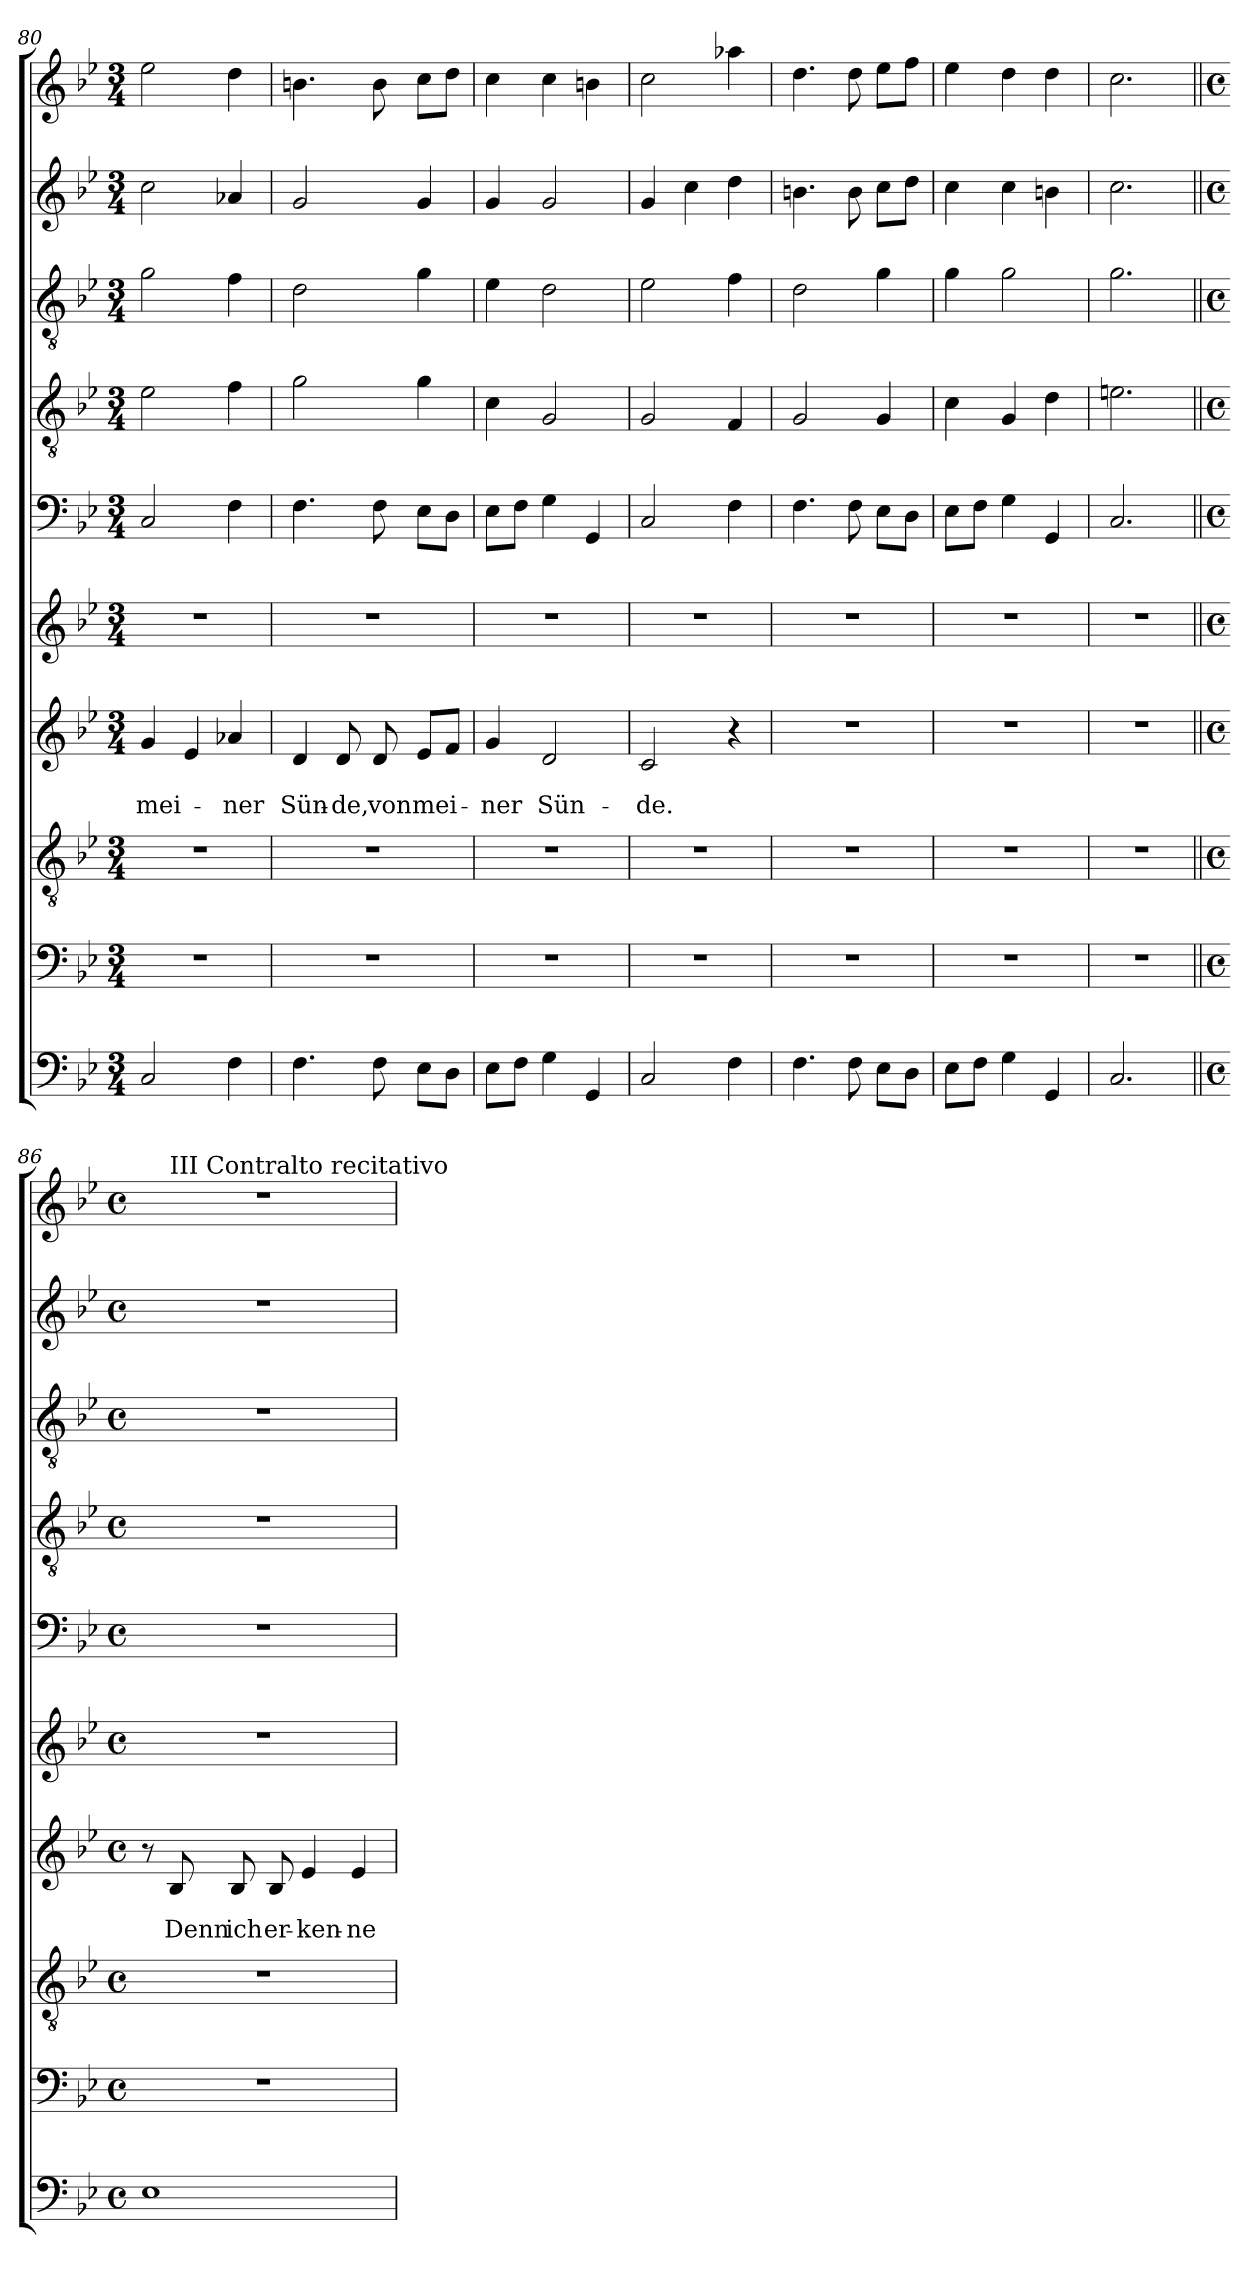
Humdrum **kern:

**kern	**kern	**kern	**kern	**text	**text	**kern	**kern	**kern	**kern	**kern	**kern
*part10	*part9	*part8	*part7	*part7	*part7	*part6	*part5	*part4	*part3	*part2	*part1
*staff10	*staff9	*staff8	*staff7	*staff7	*staff7	*staff6	*staff5	*staff4	*staff3	*staff2	*staff1
*clefF4	*clefF4	*clefGv2	*clefG2	*	*	*clefG2	*clefF4	*clefGv2	*clefGv2	*clefG2	*clefG2
*k[b-e-]	*k[b-e-]	*k[b-e-]	*k[b-e-]	*	*	*k[b-e-]	*k[b-e-]	*k[b-e-]	*k[b-e-]	*k[b-e-]	*k[b-e-]
*g:	*g:	*g:	*g:	*	*	*g:	*g:	*g:	*g:	*g:	*g:
*M3/4	*M3/4	*M3/4	*M3/4	*	*	*M3/4	*M3/4	*M3/4	*M3/4	*M3/4	*M3/4
=80	=80	=80	=80	=80	=80	=80	=80	=80	=80	=80	=80
2C/	2.r	2.r	4g/	.	mei-	2.r	2C/	2e-\	2g\	2cc\	2ee-\
.	.	.	4e-/	.	.	.	.	.	.	.	.
4F\	.	.	4a-X/	.	-ner	.	4F\	4f\	4f\	4a-X/	4dd\
=81	=81	=81	=81	=81	=81	=81	=81	=81	=81	=81	=81
4.F\	2.r	2.r	4d/	.	Sün-	2.r	4.F\	2g\	2d\	2g/	4.bn\
.	.	.	8d/	.	-de,	.	.	.	.	.	.
8F\	.	.	8d/	.	von	.	8F\	.	.	.	8b\
8E-\L	.	.	8e-/L	.	mei-	.	8E-\L	4g\	4g\	4g/	8cc\L
8D\J	.	.	8f/J	.	.	.	8D\J	.	.	.	8dd\J
=82	=82	=82	=82	=82	=82	=82	=82	=82	=82	=82	=82
8E-\L	2.r	2.r	4g/	.	-ner	2.r	8E-\L	4c\	4e-\	4g/	4cc\
8F\J	.	.	.	.	.	.	8F\J	.	.	.	.
4G\	.	.	2d/	.	Sün-	.	4G\	2G/	2d\	2g/	4cc\
4GG/	.	.	.	.	.	.	4GG/	.	.	.	4bn\
=83	=83	=83	=83	=83	=83	=83	=83	=83	=83	=83	=83
2C/	2.r	2.r	2c/	.	-de.	2.r	2C/	2G/	2e-\	4g/	2cc\
.	.	.	.	.	.	.	.	.	.	4cc\	.
4F\	.	.	4r	.	.	.	4F\	4F/	4f\	4dd\	4aa-X\
=84	=84	=84	=84	=84	=84	=84	=84	=84	=84	=84	=84
4.F\	2.r	2.r	2.r	.	.	2.r	4.F\	2G/	2d\	4.bn\	4.dd\
8F\	.	.	.	.	.	.	8F\	.	.	8b\	8dd\
8E-\L	.	.	.	.	.	.	8E-\L	4G/	4g\	8cc\L	8ee-\L
8D\J	.	.	.	.	.	.	8D\J	.	.	8dd\J	8ff\J
=85	=85	=85	=85	=85	=85	=85	=85	=85	=85	=85	=85
8E-\L	2.r	2.r	2.r	.	.	2.r	8E-\L	4c\	4g\	4cc\	4ee-\
8F\J	.	.	.	.	.	.	8F\J	.	.	.	.
4G\	.	.	.	.	.	.	4G\	4G/	2g\	4cc\	4dd\
4GG/	.	.	.	.	.	.	4GG/	4d\	.	4bn\	4dd\
=86	=86	=86	=86	=86	=86	=86	=86	=86	=86	=86	=86
2.C/	2.r	2.r	2.r	.	.	2.r	2.C/	2.en\	2.g\	2.cc\	2.cc\
!!LO:LB:g=z
=86X2||	=86X2||	=86X2||	=86X2||	=86X2||	=86X2||	=86X2||	=86X2||	=86X2||	=86X2||	=86X2||	=86X2||
*M4/4	*M4/4	*M4/4	*M4/4	*	*	*M4/4	*M4/4	*M4/4	*M4/4	*M4/4	*M4/4
*met(c)	*met(c)	*met(c)	*met(c)	*	*	*met(c)	*met(c)	*met(c)	*met(c)	*met(c)	*met(c)
*	*	*	*	*	*	*	*	*	*	*	*^
1E-	1r	1r	8r	.	.	1r	1r	1r	1r	1r	1r	8ryy
!	!	!	!	!	!	!	!	!	!	!	!	!LO:TX:a:t=III Contralto recitativo
.	.	.	8B-/	.	Denn	.	.	.	.	.	.	2..ryy
.	.	.	8B-/	.	ich	.	.	.	.	.	.	.
.	.	.	8B-/	.	er-	.	.	.	.	.	.	.
.	.	.	4e-/	.	-ken-	.	.	.	.	.	.	.
.	.	.	4e-/	.	-ne	.	.	.	.	.	.	.
*	*	*	*	*	*	*	*	*	*	*	*v	*v
=	=	=	=	=	=	=	=	=	=	=	=
*-	*-	*-	*-	*-	*-	*-	*-	*-	*-	*-	*-
